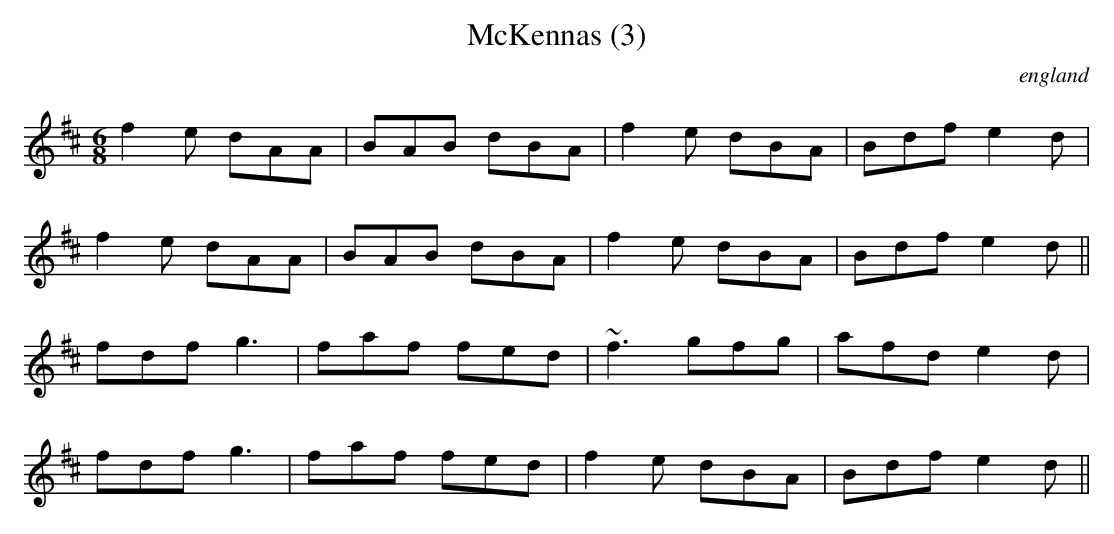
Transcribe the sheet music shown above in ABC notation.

X:1
T:McKennas (3)
O:england
M:6/8
L:1/8
K:D
f2e dAA|BAB dBA|f2e dBA|Bdf e2d|
f2e dAA|BAB dBA|f2e dBA|Bdf e2d||
fdf g3|faf fed|~f3 gfg|afd e2d|
fdf g3|faf fed|f2e dBA|Bdf e2d||
